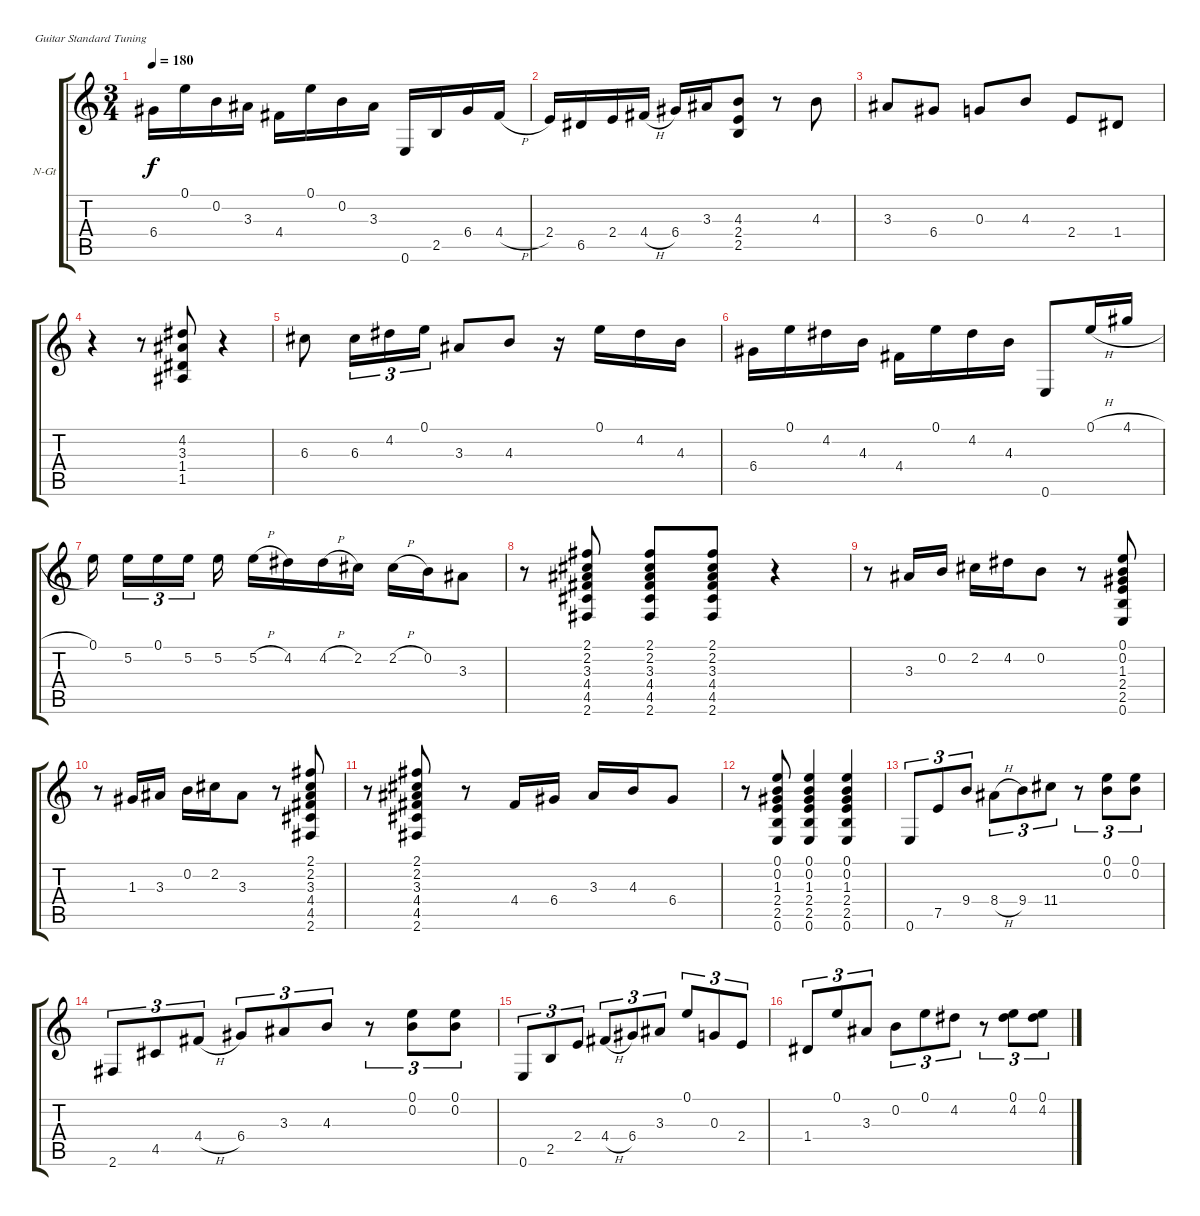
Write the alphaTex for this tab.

\bracketExtendMode groupsimilarinstruments
\firstSystemTrackNameOrientation horizontal
\otherSystemsTrackNameOrientation horizontal
\track ("" "N-Gt") {instrument acousticguitarnylon}
\staff {score tabs}
\tuning (E4 B3 G3 D3 A2 E2)
\ts (3 4)
\tempo 180
\clef g2
\ks c
6.4.16{dy f} 0.1.16 0.2.16 3.3.16 4.4.16 0.1.16 0.2.16 3.3.16 0.6.16 2.5.16 6.4.16 4.4{h}.16 |
2.4.16 6.5.16 2.4.16 4.4{h}.16 6.4.16 3.3.16 (4.3 2.4 2.5).8 r.8 4.3.8 |
3.3.8 6.4.8 0.3.8 4.3.8 2.4.8 1.4.8 |
r.4 r.8 (4.2 3.3 1.4 1.5).8 r.4 |
6.3.8 6.3.16{tu (3 2)} 4.2.16{tu (3 2)} 0.1.16{tu (3 2)} 3.3.8 4.3.8 r.16 0.1.16 4.2.16 4.3.16 |
6.4.16 0.1.16 4.2.16 4.3.16 4.4.16 0.1.16 4.2.16 4.3.16 0.6.8 0.1{h}.16 4.1{h}.16 |
0.1.16 5.2.16{tu (3 2)} 0.1.16{tu (3 2)} 5.2.16{tu (3 2)} 5.2.16 5.2{h}.16 4.2.16 4.2{h}.16 2.2.16 2.2{h}.16 0.2.16 3.3.8 |
r.8 (2.1 2.2 3.3 4.4 4.5 2.6).8 (2.1 2.2 3.3 4.4 4.5 2.6).8 (2.1 2.2 3.3 4.4 4.5 2.6).8 r.4 |
r.8 3.3.16 0.2.16 2.2.16 4.2.16 0.2.8 r.8 (0.1 0.2 1.3 2.4 2.5 0.6).8 |
r.8 1.3.16 3.3.16 0.2.16 2.2.16 3.3.8 r.8 (2.1 2.2 3.3 4.4 4.5 2.6).8 |
r.8 (2.1 2.2 3.3 4.4 4.5 2.6).8 r.8 4.4.16 6.4.16 3.3.16 4.3.16 6.4.8 |
r.8 (0.1 0.2 1.3 2.4 2.5 0.6).8 (0.1 0.2 1.3 2.4 2.5 0.6).4 (0.1 0.2 1.3 2.4 2.5 0.6).4 |
0.6.8{tu (3 2)} 7.5.8{tu (3 2)} 9.4.8{tu (3 2)} 8.4{h}.8{tu (3 2)} 9.4.8{tu (3 2)} 11.4.8{tu (3 2)} r.8{tu (3 2)} (0.1 0.2).8{tu (3 2)} (0.1 0.2).8{tu (3 2)} |
2.6.8{tu (3 2)} 4.5.8{tu (3 2)} 4.4{h}.8{tu (3 2)} 6.4.8{tu (3 2)} 3.3.8{tu (3 2)} 4.3.8{tu (3 2)} r.8{tu (3 2)} (0.1 0.2).8{tu (3 2)} (0.1 0.2).8{tu (3 2)} |
0.6.8{tu (3 2)} 2.5.8{tu (3 2)} 2.4.8{tu (3 2)} 4.4{h}.8{tu (3 2)} 6.4.8{tu (3 2)} 3.3.8{tu (3 2)} 0.1.8{tu (3 2)} 0.3.8{tu (3 2)} 2.4.8{tu (3 2)} |
1.4.8{tu (3 2)} 0.1.8{tu (3 2)} 3.3.8{tu (3 2)} 0.2.8{tu (3 2)} 0.1.8{tu (3 2)} 4.2.8{tu (3 2)} r.8{tu (3 2)} (0.1 4.2).8{tu (3 2)} (0.1 4.2).8{tu (3 2)}
